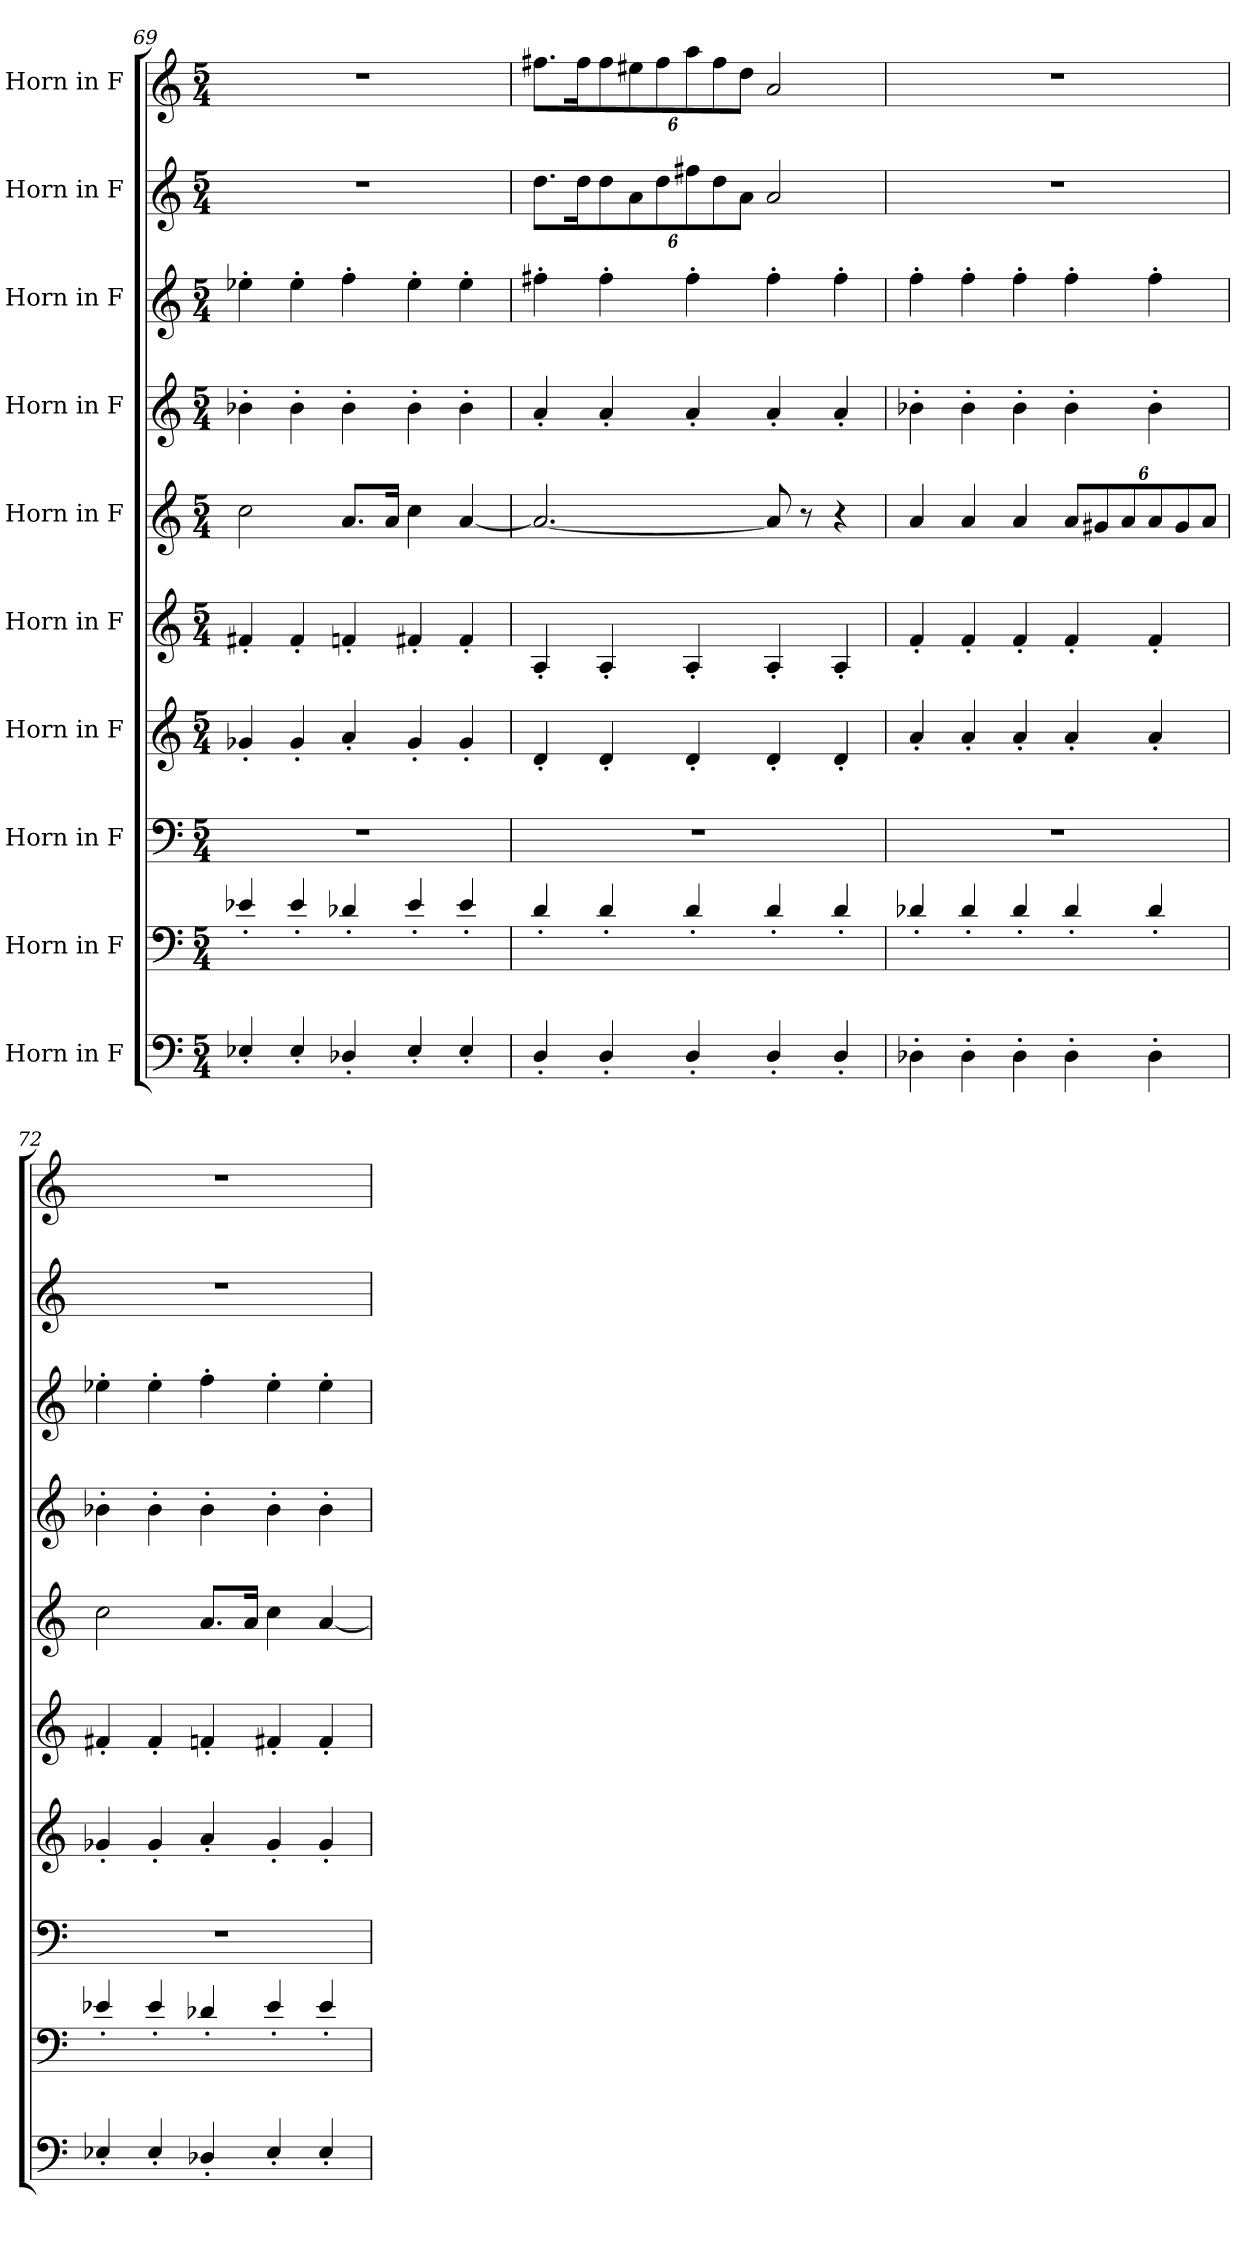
**kern	**kern	**kern	**kern	**kern	**kern	**kern	**kern	**kern	**kern
*part10	*part9	*part8	*part7	*part6	*part5	*part4	*part3	*part2	*part1
*staff10	*staff9	*staff8	*staff7	*staff6	*staff5	*staff4	*staff3	*staff2	*staff1
*I"Horn in F	*I"Horn in F	*I"Horn in F	*I"Horn in F	*I"Horn in F	*I"Horn in F	*I"Horn in F	*I"Horn in F	*I"Horn in F	*I"Horn in F
*clefF4	*clefF4	*clefF4	*clefG2	*clefG2	*clefG2	*clefG2	*clefG2	*clefG2	*clefG2
*ITrd4c7	*ITrd4c7	*ITrd4c7	*ITrd4c7	*ITrd4c7	*ITrd4c7	*ITrd4c7	*ITrd4c7	*ITrd4c7	*ITrd4c7
*k[b-]	*k[b-]	*k[b-]	*k[b-]	*k[b-]	*k[b-]	*k[b-]	*k[b-]	*k[b-]	*k[b-]
*M5/4	*M5/4	*M5/4	*M5/4	*M5/4	*M5/4	*M5/4	*M5/4	*M5/4	*M5/4
=69	=69	=69	=69	=69	=69	=69	=69	=69	=69
4AA-X'/	4A-X'/	4%5r	4c-X'/	4Bn'/	2f\	4e-X'\	4a-X'\	4%5r	4%5r
4AA-'/	4A-'/	.	4c-'/	4B'/	.	4e-'\	4a-'\	.	.
4GG-X'/	4G-X'/	.	4d'/	4B-X'/	8.d/L	4e-'\	4b-'\	.	.
.	.	.	.	.	16d/Jk	.	.	.	.
4AA-'/	4A-'/	.	4c-'/	4Bn'/	4f\	4e-'\	4a-'\	.	.
4AA-'/	4A-'/	.	4c-'/	4B'/	[4d/	4e-'\	4a-'\	.	.
!!LO:LB:g=z
=70	=70	=70	=70	=70	=70	=70	=70	=70	=70
4GG'/	4G'/	4%5r	4G'/	4D'/	2.d/_	4d'/	4bn'\	8.g\L	8.bn\L
.	.	.	.	.	.	.	.	16g\K	16b\K
*	*	*	*	*	*	*	*	*Xbrackettup	*Xbrackettup
4GG'/	4G'/	.	4G'/	4D'/	.	4d'/	4b'\	12g\	12b\
.	.	.	.	.	.	.	.	12d\	12a#X\
.	.	.	.	.	.	.	.	12g\	12b\
4GG'/	4G'/	.	4G'/	4D'/	.	4d'/	4b'\	12bn\	12dd\
.	.	.	.	.	.	.	.	12g\	12b\
.	.	.	.	.	.	.	.	12d\J	12g\J
4GG'/	4G'/	.	4G'/	4D'/	8d/]	4d'/	4b'\	2d/	2d/
.	.	.	.	.	8r	.	.	.	.
4GG'/	4G'/	.	4G'/	4D'/	4r	4d'/	4b'\	.	.
=71	=71	=71	=71	=71	=71	=71	=71	=71	=71
4GG-X'\	4G-X'/	4%5r	4d'/	4B-'/	4d/	4e-X'\	4b-'\	4%5r	4%5r
4GG-'\	4G-'/	.	4d'/	4B-'/	4d/	4e-'\	4b-'\	.	.
4GG-'\	4G-'/	.	4d'/	4B-'/	4d/	4e-'\	4b-'\	.	.
*	*	*	*	*	*Xbrackettup	*	*	*	*
4GG-'\	4G-'/	.	4d'/	4B-'/	12d/L	4e-'\	4b-'\	.	.
.	.	.	.	.	12c#X/	.	.	.	.
.	.	.	.	.	12d/	.	.	.	.
4GG-'\	4G-'/	.	4d'/	4B-'/	12d/	4e-'\	4b-'\	.	.
.	.	.	.	.	12c#/	.	.	.	.
.	.	.	.	.	12d/J	.	.	.	.
=72	=72	=72	=72	=72	=72	=72	=72	=72	=72
4AA-X'/	4A-X'/	4%5r	4c-X'/	4Bn'/	2f\	4e-X'\	4a-X'\	4%5r	4%5r
4AA-'/	4A-'/	.	4c-'/	4B'/	.	4e-'\	4a-'\	.	.
4GG-X'/	4G-X'/	.	4d'/	4B-X'/	8.d/L	4e-'\	4b-'\	.	.
.	.	.	.	.	16d/Jk	.	.	.	.
4AA-'/	4A-'/	.	4c-'/	4Bn'/	4f\	4e-'\	4a-'\	.	.
4AA-'/	4A-'/	.	4c-'/	4B'/	[4d/	4e-'\	4a-'\	.	.
=	=	=	=	=	=	=	=	=	=
*-	*-	*-	*-	*-	*-	*-	*-	*-	*-
